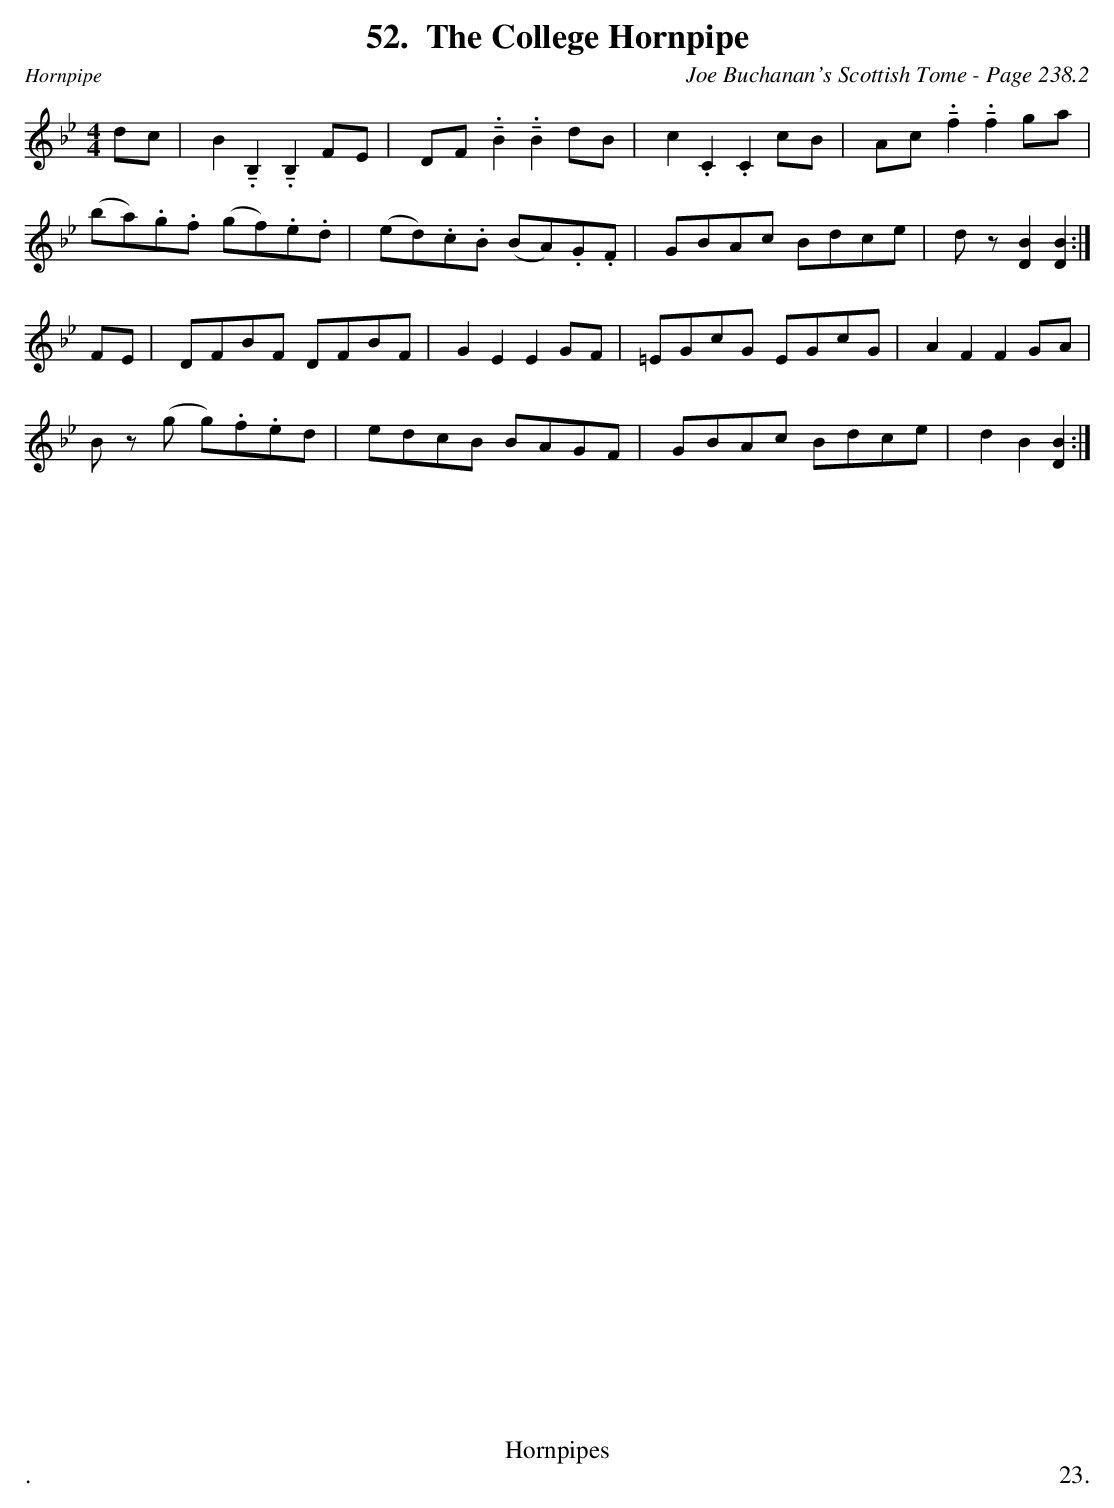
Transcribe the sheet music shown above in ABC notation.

X:1
T:College Hornpipe, The
C:Joe Buchanan's Scottish Tome - Page 238.2
U:T=!tenuto!
L:1/8
M:4/4
K:Bb
dc | B2 T.B,2T.B,2 FE | DF T.B2 T.B2 dB | c2 .C2 .C2 cB | Ac T.f2 T.f2 ga |
(ba).g.f (gf).e.d | (ed).c.B (BA).G.F | GBAc Bdce | d z [DB]2 [DB]2 :|
FE | DFBF DFBF | G2 E2 E2 GF | =EGcG EGcG | A2 F2 F2 GA |
B z (g g).f.ed | edcB BAGF | GBAc Bdce | d2 B2 [DB]2 :|
